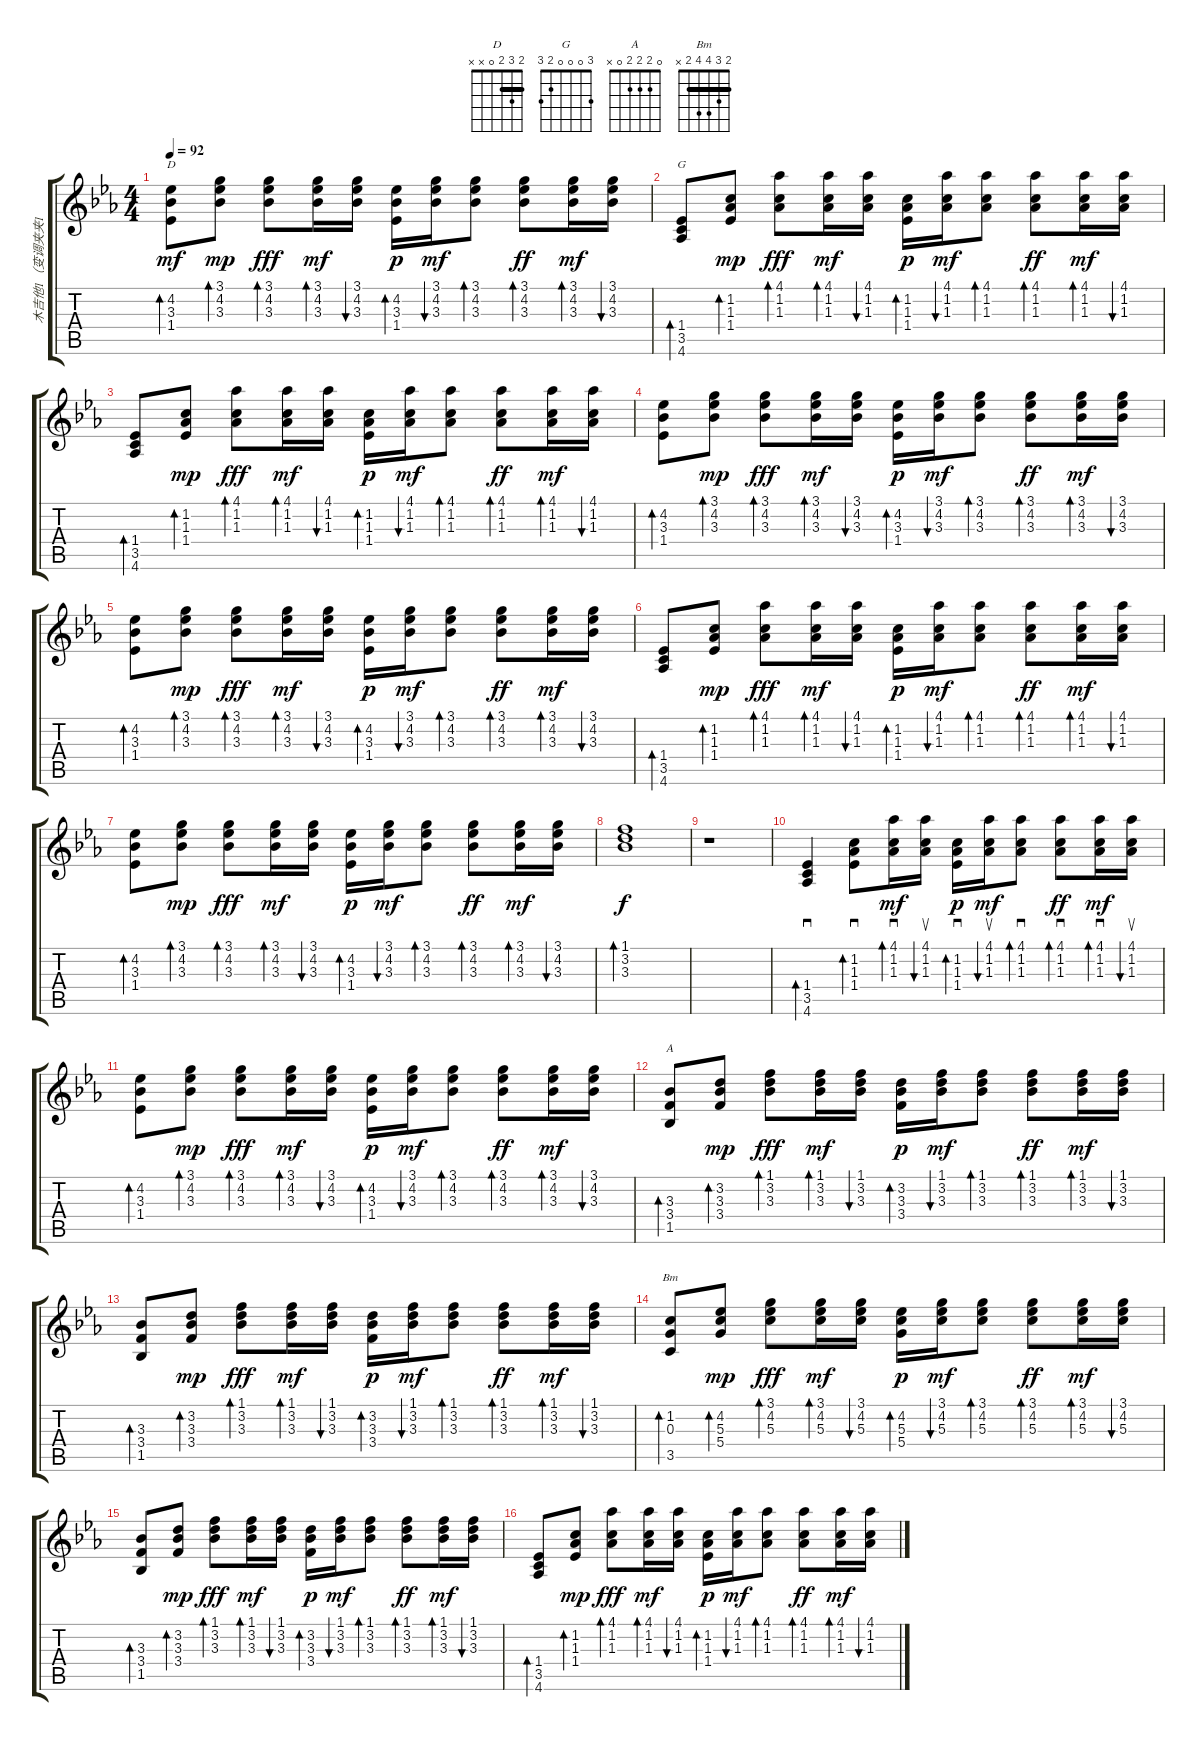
\track ("木吉他1（变调夹夹1品）" "木吉他1（变调夹夹1") {instrument acousticguitarsteel}
\staff {score tabs}
\tuning (E4 B3 G3 D3 A2 E2) {hide}
\chord ("D" 2 3 2 0 x x) {barre 2}
\chord ("G" 3 0 0 0 2 3)
\chord ("A" 0 2 2 2 0 x)
\chord ("Bm" 2 3 4 4 2 x) {barre 2}
\ts (4 4)
\tempo 92
\clef g2
\ks eb
(4.2 3.3 1.4).8{bd 30 ch "D" dy mf} (3.1 4.2 3.3).8{bd 30 dy mp} (3.1 4.2 3.3).8{bd 30 dy fff} (3.1 4.2 3.3).16{bd 30 dy mf} (3.1 4.2 3.3).16{bu 30} (4.2 3.3 1.4).16{bd 30 dy p} (3.1 4.2 3.3).16{bu 30 dy mf} (3.1 4.2 3.3).8{bd 30} (3.1 4.2 3.3).8{bd 30 dy ff} (3.1 4.2 3.3).16{bd 30 dy mf} (3.1 4.2 3.3).16{bu 30} |
(1.4 3.5 4.6).8{bd 120 ch "G"} (1.2 1.3 1.4).8{bd 30 dy mp} (4.1 1.2 1.3).8{bd 30 dy fff} (4.1 1.2 1.3).16{bd 30 dy mf} (4.1 1.2 1.3).16{bu 30} (1.2 1.3 1.4).16{bd 30 dy p} (4.1 1.2 1.3).16{bu 30 dy mf} (4.1 1.2 1.3).8{bd 30} (4.1 1.2 1.3).8{bd 30 dy ff} (4.1 1.2 1.3).16{bd 30 dy mf} (4.1 1.2 1.3).16{bu 30} |
(1.4 3.5 4.6).8{bd 120} (1.2 1.3 1.4).8{bd 30 dy mp} (4.1 1.2 1.3).8{bd 30 dy fff} (4.1 1.2 1.3).16{bd 30 dy mf} (4.1 1.2 1.3).16{bu 30} (1.2 1.3 1.4).16{bd 30 dy p} (4.1 1.2 1.3).16{bu 30 dy mf} (4.1 1.2 1.3).8{bd 30} (4.1 1.2 1.3).8{bd 30 dy ff} (4.1 1.2 1.3).16{bd 30 dy mf} (4.1 1.2 1.3).16{bu 30} |
(4.2 3.3 1.4).8{bd 30} (3.1 4.2 3.3).8{bd 30 dy mp} (3.1 4.2 3.3).8{bd 30 dy fff} (3.1 4.2 3.3).16{bd 30 dy mf} (3.1 4.2 3.3).16{bu 30} (4.2 3.3 1.4).16{bd 30 dy p} (3.1 4.2 3.3).16{bu 30 dy mf} (3.1 4.2 3.3).8{bd 30} (3.1 4.2 3.3).8{bd 30 dy ff} (3.1 4.2 3.3).16{bd 30 dy mf} (3.1 4.2 3.3).16{bu 30} |
(4.2 3.3 1.4).8{bd 30} (3.1 4.2 3.3).8{bd 30 dy mp} (3.1 4.2 3.3).8{bd 30 dy fff} (3.1 4.2 3.3).16{bd 30 dy mf} (3.1 4.2 3.3).16{bu 30} (4.2 3.3 1.4).16{bd 30 dy p} (3.1 4.2 3.3).16{bu 30 dy mf} (3.1 4.2 3.3).8{bd 30} (3.1 4.2 3.3).8{bd 30 dy ff} (3.1 4.2 3.3).16{bd 30 dy mf} (3.1 4.2 3.3).16{bu 30} |
(1.4 3.5 4.6).8{bd 120} (1.2 1.3 1.4).8{bd 30 dy mp} (4.1 1.2 1.3).8{bd 30 dy fff} (4.1 1.2 1.3).16{bd 30 dy mf} (4.1 1.2 1.3).16{bu 30} (1.2 1.3 1.4).16{bd 30 dy p} (4.1 1.2 1.3).16{bu 30 dy mf} (4.1 1.2 1.3).8{bd 30} (4.1 1.2 1.3).8{bd 30 dy ff} (4.1 1.2 1.3).16{bd 30 dy mf} (4.1 1.2 1.3).16{bu 30} |
(4.2 3.3 1.4).8{bd 30} (3.1 4.2 3.3).8{bd 30 dy mp} (3.1 4.2 3.3).8{bd 30 dy fff} (3.1 4.2 3.3).16{bd 30 dy mf} (3.1 4.2 3.3).16{bu 30} (4.2 3.3 1.4).16{bd 30 dy p} (3.1 4.2 3.3).16{bu 30 dy mf} (3.1 4.2 3.3).8{bd 30} (3.1 4.2 3.3).8{bd 30 dy ff} (3.1 4.2 3.3).16{bd 30 dy mf} (3.1 4.2 3.3).16{bu 30} |
(1.1 3.2 3.3).1{bd 240 dy f} |
r.1 |
(1.4 3.5 4.6).4{sd bd 120} (1.2 1.3 1.4).8{sd bd 30} (4.1 1.2 1.3).16{sd bd 30 dy mf} (4.1 1.2 1.3).16{su bu 30} (1.2 1.3 1.4).16{sd bd 30 dy p} (4.1 1.2 1.3).16{su bu 30 dy mf} (4.1 1.2 1.3).8{sd bd 30} (4.1 1.2 1.3).8{sd bd 30 dy ff} (4.1 1.2 1.3).16{sd bd 30 dy mf} (4.1 1.2 1.3).16{su bu 60} |
(4.2 3.3 1.4).8{bd 30} (3.1 4.2 3.3).8{bd 30 dy mp} (3.1 4.2 3.3).8{bd 30 dy fff} (3.1 4.2 3.3).16{bd 30 dy mf} (3.1 4.2 3.3).16{bu 30} (4.2 3.3 1.4).16{bd 30 dy p} (3.1 4.2 3.3).16{bu 30 dy mf} (3.1 4.2 3.3).8{bd 30} (3.1 4.2 3.3).8{bd 30 dy ff} (3.1 4.2 3.3).16{bd 30 dy mf} (3.1 4.2 3.3).16{bu 30} |
(3.3 3.4 1.5).8{bd 30 ch "A"} (3.2 3.3 3.4).8{bd 30 dy mp} (1.1 3.2 3.3).8{bd 30 dy fff} (1.1 3.2 3.3).16{bd 30 dy mf} (1.1 3.2 3.3).16{bu 30} (3.2 3.3 3.4).16{bd 30 dy p} (1.1 3.2 3.3).16{bu 30 dy mf} (1.1 3.2 3.3).8{bd 30} (1.1 3.2 3.3).8{bd 30 dy ff} (1.1 3.2 3.3).16{bd 30 dy mf} (1.1 3.2 3.3).16{bu 30} |
(3.3 3.4 1.5).8{bd 30} (3.2 3.3 3.4).8{bd 30 dy mp} (1.1 3.2 3.3).8{bd 30 dy fff} (1.1 3.2 3.3).16{bd 30 dy mf} (1.1 3.2 3.3).16{bu 30} (3.2 3.3 3.4).16{bd 30 dy p} (1.1 3.2 3.3).16{bu 30 dy mf} (1.1 3.2 3.3).8{bd 30} (1.1 3.2 3.3).8{bd 30 dy ff} (1.1 3.2 3.3).16{bd 30 dy mf} (1.1 3.2 3.3).16{bu 30} |
(1.2 0.3 3.5).8{bd 30 ch "Bm"} (4.2 5.3 5.4).8{bd 30 dy mp} (3.1 4.2 5.3).8{bd 30 dy fff} (3.1 4.2 5.3).16{bd 30 dy mf} (3.1 4.2 5.3).16{bu 30} (4.2 5.3 5.4).16{bd 30 dy p} (3.1 4.2 5.3).16{bu 30 dy mf} (3.1 4.2 5.3).8{bd 30} (3.1 4.2 5.3).8{bd 30 dy ff} (3.1 4.2 5.3).16{bd 30 dy mf} (3.1 4.2 5.3).16{bu 30} |
(3.3 3.4 1.5).8{bd 30} (3.2 3.3 3.4).8{bd 30 dy mp} (1.1 3.2 3.3).8{bd 30 dy fff} (1.1 3.2 3.3).16{bd 30 dy mf} (1.1 3.2 3.3).16{bu 30} (3.2 3.3 3.4).16{bd 30 dy p} (1.1 3.2 3.3).16{bu 30 dy mf} (1.1 3.2 3.3).8{bd 30} (1.1 3.2 3.3).8{bd 30 dy ff} (1.1 3.2 3.3).16{bd 30 dy mf} (1.1 3.2 3.3).16{bu 30} |
(1.4 3.5 4.6).8{bd 120} (1.2 1.3 1.4).8{bd 30 dy mp} (4.1 1.2 1.3).8{bd 30 dy fff} (4.1 1.2 1.3).16{bd 30 dy mf} (4.1 1.2 1.3).16{bu 30} (1.2 1.3 1.4).16{bd 30 dy p} (4.1 1.2 1.3).16{bu 30 dy mf} (4.1 1.2 1.3).8{bd 30} (4.1 1.2 1.3).8{bd 30 dy ff} (4.1 1.2 1.3).16{bd 30 dy mf} (4.1 1.2 1.3).16{bu 30}
